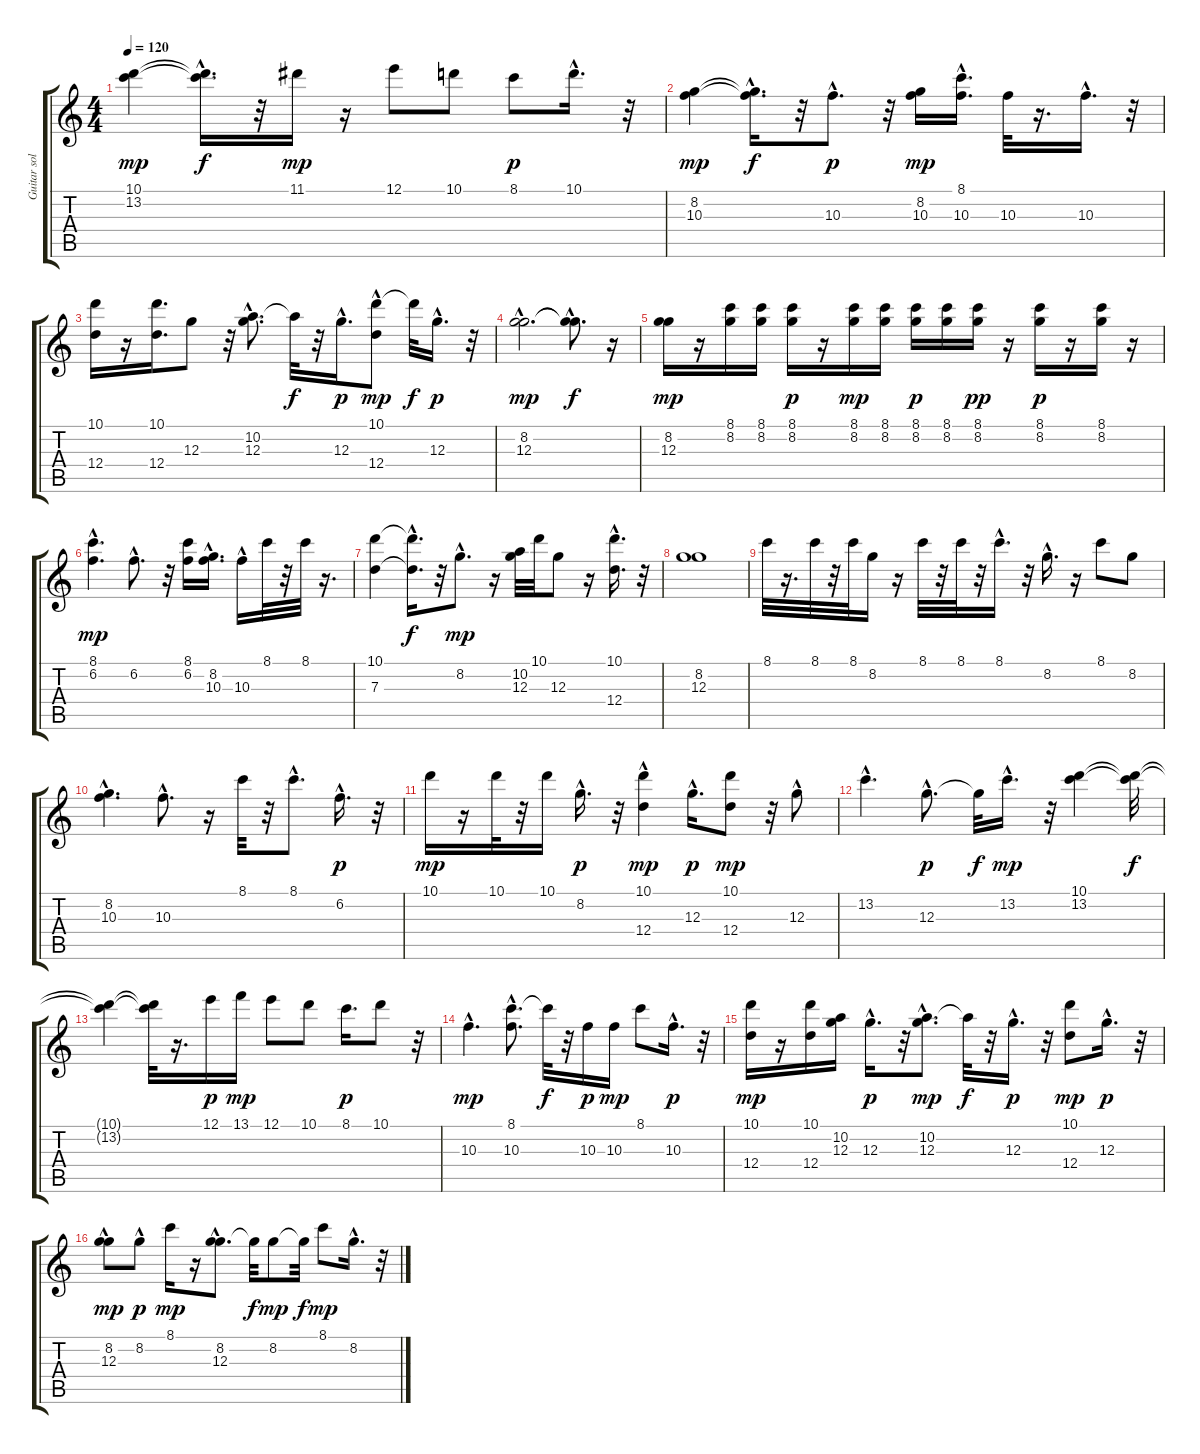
\track ("Guitar solo 2" "Guitar sol") {instrument overdrivenguitar}
\staff {score tabs}
\tuning (E4 B3 G3 D3 A2 E2) {hide}
\ts (4 4)
\tempo 120
\clef g2
\ks c
(10.1 13.2).4{dy mp} (10.1{t} 13.2{hac t}).16{d dy f} r.32 11.1.16{dy mp} r.16 12.1.8 10.1.8 8.1.8{dy p} 10.1{hac}.16{d} r.32 |
(8.2 10.3).4{dy mp} (8.2{hac t} 10.3{t}).16{d dy f} r.32 10.3{hac}.8{d dy p} r.32 (8.2 10.3).16{dy mp} (8.1{hac} 10.3).16{d} 10.3.32 r.16{d} 10.3{hac}.16{d} r.32 |
(10.1 12.4).16 r.16 (10.1 12.4).16{d} 12.3.8 r.32 (10.2{hac} 12.3{hac}).8{d} 10.2{t}.32{dy f} r.32 12.3{hac}.16{d dy p} (10.1 12.4{hac}).8{dy mp} 10.1{t}.32{dy f} 12.3{hac}.16{d dy p} r.32 |
(8.2{hac} 12.3{hac}).2{d dy mp} (8.2{hac t} 12.3{hac t}).8{d dy f} r.16 |
(8.2 12.3).16{dy mp} r.16 (8.1 8.2).16 (8.1 8.2).16 (8.1 8.2).16{dy p} r.16 (8.1 8.2).16{dy mp} (8.1 8.2).16 (8.1 8.2).16{dy p} (8.1 8.2).16 (8.1 8.2).16{dy pp} r.16 (8.1 8.2).16{dy p} r.16 (8.1 8.2).16 r.16 |
(8.1{hac} 6.2).4{d dy mp} 6.2{hac}.8{d} r.32 (8.1 6.2).16 (8.2{hac} 10.3).16{d} 10.3{hac}.16 8.1.32 r.32 8.1.32 r.16{d} |
(10.1 7.3).4 (10.1{hac t} 7.3{t}).16{d dy f} r.32 8.2{hac}.8{d dy mp} r.16 (10.2 12.3).32 10.1.32 12.3.8 r.16 (10.1 12.4{hac}).16{d} r.32 |
(8.2 12.3).1 |
8.1.32 r.16{d} 8.1.32 r.32 8.1.32 8.2.16 r.16 8.1.32 r.32 8.1.32 r.32 8.1{hac}.16{d} r.32 8.2{hac}.16{d} r.16 8.1.8 8.2.8 |
(8.2{hac} 10.3).4{d} 10.3{hac}.8{d} r.16 8.1.32 r.32 8.1{hac}.8{d} 6.2{hac}.16{d dy p} r.32 |
10.1.16{dy mp} r.16 10.1.32 r.32 10.1.16 8.2{hac}.16{d dy p} r.32 (10.1 12.4{hac}).4{dy mp} 12.3{hac}.16{d dy p} (10.1 12.4).8{dy mp} r.32 12.3{hac}.8 |
13.2{hac}.4{d} 12.3{hac}.8{d dy p} 12.3{t}.32{dy f} 13.2{hac}.16{d dy mp} r.32 (10.1 13.2).4 (10.1{t} 13.2{t}).32{dy f} |
(10.1{t} 13.2{t}).4 (10.1{t} 13.2{t}).32 r.16{d} 12.1.16{dy p} 13.1.16{dy mp} 12.1.8 10.1.8 8.1.16{d dy p} 10.1.8 r.32 |
10.3{hac}.4{d dy mp} (8.1{hac} 10.3{hac}).8{d} 8.1{t}.32{dy f} r.32 10.3.16{dy p} 10.3.16{dy mp} 8.1.8 10.3{hac}.16{d dy p} r.32 |
(10.1 12.4).16{dy mp} r.16 (10.1 12.4).16 (10.2 12.3).16 12.3{hac}.16{d dy p} r.32 (10.2{hac} 12.3{hac}).8{d dy mp} 10.2{t}.32{dy f} r.32 12.3{hac}.16{d dy p} r.32 (10.1 12.4).8{dy mp} 12.3{hac}.16{d dy p} r.32 |
(8.2{hac} 12.3).8{dy mp} 8.2{hac}.8{dy p} 8.1.16{dy mp} r.16 (8.2{hac} 12.3{hac}).8{d} 12.3{t}.32{dy f} 8.2.8{dy mp} 8.2{t}.32{dy f} 8.1.8{dy mp} 8.2{hac}.16{d} r.32
